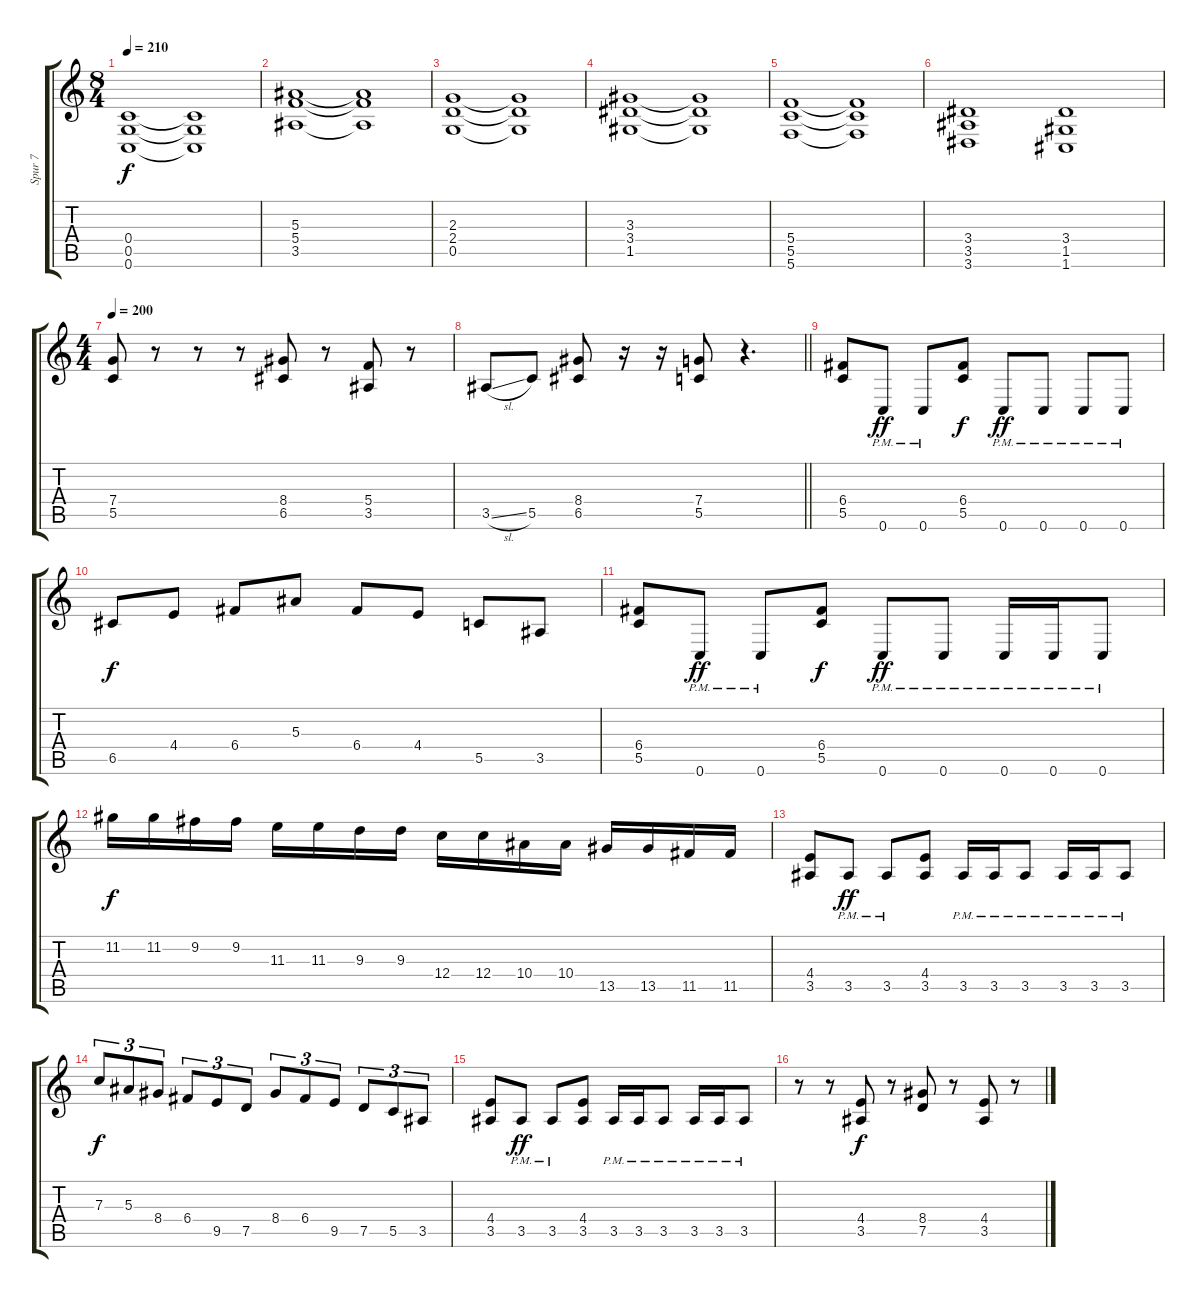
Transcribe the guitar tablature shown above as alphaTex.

\track ("Spur 7" "Spur 7") {instrument distortionguitar}
\staff {score tabs}
\tuning (D4 A3 F3 C3 G2 C2) {hide}
\ts (8 4)
\tempo 210
\clef g2
\ks c
(0.4 0.5 0.6).1{dy f balance 8} (0.4{t} 0.5{t} 0.6{t}).1 |
(5.3 5.4 3.5).1 (5.3{t} 5.4{t} 3.5{t}).1 |
(2.3 2.4 0.5).1 (2.3{t} 2.4{t} 0.5{t}).1 |
(3.3 3.4 1.5).1 (3.3{t} 3.4{t} 1.5{t}).1 |
(5.4 5.5 5.6).1 (5.4{t} 5.5{t} 5.6{t}).1 |
(3.4 3.5 3.6).1 (3.4 1.5 1.6).1 |
\ts (4 4)
\tempo 200
(7.4 5.5).8{balance 16} r.8 r.8 r.8 (8.4 6.5).8 r.8 (5.4 3.5).8 r.8 |
\barLineRight lightlight
3.5{sl}.8 5.5.8 (8.4 6.5).8 r.16 r.16 (7.4 5.5).8 r.4{d} |
(6.4 5.5).8 0.6{pm}.8{dy ff} 0.6{pm}.8 (6.4 5.5).8{dy f} 0.6{pm}.8{dy ff} 0.6{pm}.8 0.6{pm}.8 0.6{pm}.8 |
6.5.8{dy f} 4.4.8 6.4.8 5.3.8 6.4.8 4.4.8 5.5.8 3.5.8 |
(6.4 5.5).8 0.6{pm}.8{dy ff} 0.6{pm}.8 (6.4 5.5).8{dy f} 0.6{pm}.8{dy ff} 0.6{pm}.8 0.6{pm}.16 0.6{pm}.16 0.6{pm}.8 |
11.2.16{dy f} 11.2.16 9.2.16 9.2.16 11.3.16 11.3.16 9.3.16 9.3.16 12.4.16 12.4.16 10.4.16 10.4.16 13.5.16 13.5.16 11.5.16 11.5.16 |
(4.4 3.5).8 3.5{pm}.8{dy ff} 3.5{pm}.8 (4.4 3.5).8 3.5{pm}.16 3.5{pm}.16 3.5{pm}.8 3.5{pm}.16 3.5{pm}.16 3.5{pm}.8 |
7.3.8{tu (3 2) dy f} 5.3.8{tu (3 2)} 8.4.8{tu (3 2)} 6.4.8{tu (3 2)} 9.5.8{tu (3 2)} 7.5.8{tu (3 2)} 8.4.8{tu (3 2)} 6.4.8{tu (3 2)} 9.5.8{tu (3 2)} 7.5.8{tu (3 2)} 5.5.8{tu (3 2)} 3.5.8{tu (3 2)} |
(4.4 3.5).8 3.5{pm}.8{dy ff} 3.5{pm}.8 (4.4 3.5).8 3.5{pm}.16 3.5{pm}.16 3.5{pm}.8 3.5{pm}.16 3.5{pm}.16 3.5{pm}.8 |
r.8 r.8 (4.4 3.5).8{dy f} r.8 (8.4 7.5).8 r.8 (4.4 3.5).8 r.8
